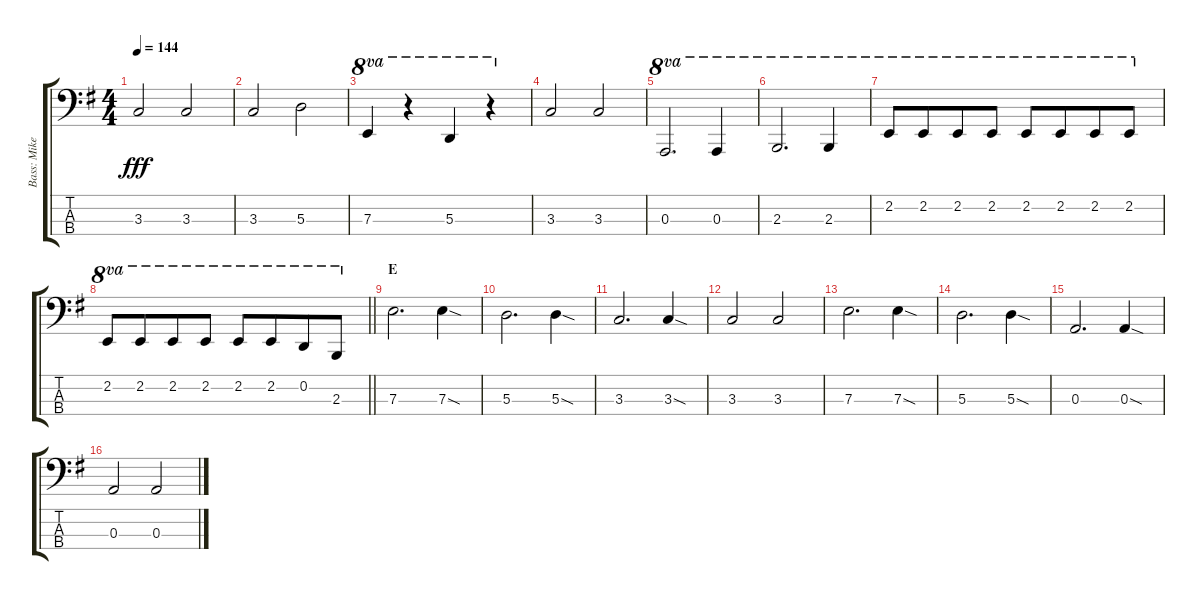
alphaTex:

\track ("Bass: Mike" "Bass: Mike") {instrument electricbassfinger}
\staff {score tabs}
\tuning (G2 D2 A1 E1) {hide}
\ts (4 4)
\tempo 144
\clef f4
\ks g
3.3.2{dy fff} 3.3.2 |
3.3.2 5.3.2 |
7.3.4{ot 8va} r.4{ot 8va} 5.3.4{ot 8va} r.4{ot 8va} |
3.3.2 3.3.2 |
0.3.2{d ot 8va} 0.3.4{ot 8va} |
2.3.2{d ot 8va} 2.3.4{ot 8va} |
2.2.8{ot 8va} 2.2.8{ot 8va beam merge} 2.2.8{ot 8va} 2.2.8{ot 8va} 2.2.8{ot 8va} 2.2.8{ot 8va beam merge} 2.2.8{ot 8va} 2.2.8{ot 8va} |
\barLineRight lightlight
2.2.8{ot 8va} 2.2.8{ot 8va beam merge} 2.2.8{ot 8va} 2.2.8{ot 8va} 2.2.8{ot 8va} 2.2.8{ot 8va beam merge} 0.2.8{ot 8va} 2.3.8{ot 8va} |
\section ("" "E")
7.3.2{d} 7.3{sod}.4 |
5.3.2{d} 5.3{sod}.4 |
3.3.2{d} 3.3{sod}.4 |
3.3.2 3.3.2 |
7.3.2{d} 7.3{sod}.4 |
5.3.2{d} 5.3{sod}.4 |
0.3.2{d} 0.3{sod}.4 |
0.3.2 0.3.2
